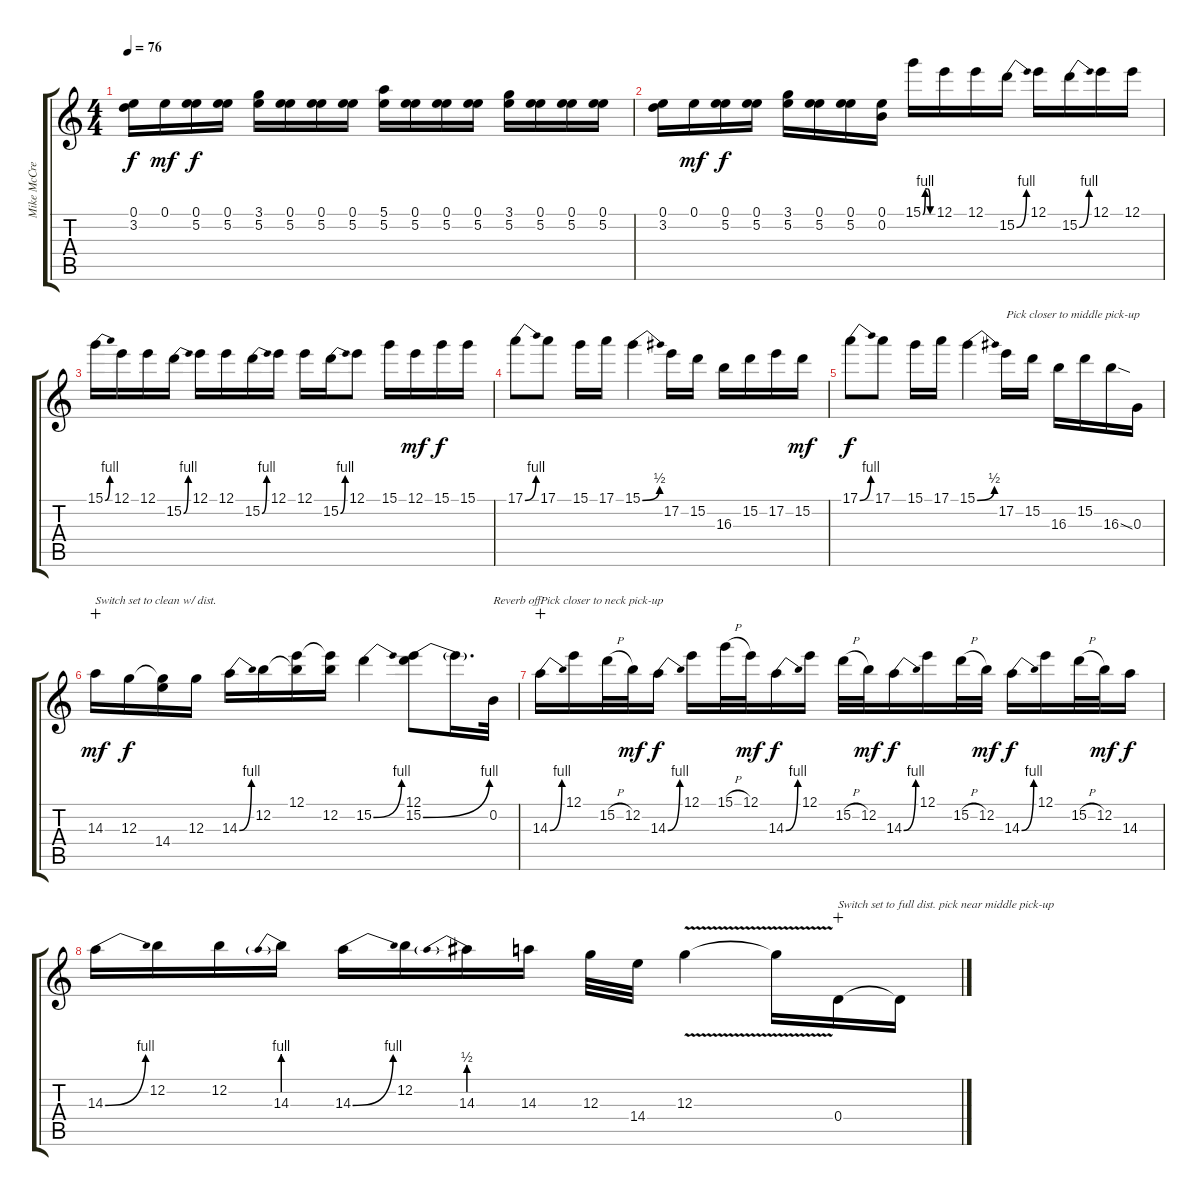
\track ("Mike McCready (Solo Overdub)" "Mike McCre") {instrument electricguitarjazz}
\staff {score tabs}
\tuning (E4 B3 G3 D3 A2 E2) {hide}
\ts (4 4)
\tempo 76
\clef g2
\ks c
(0.1 3.2).16{dy f} 0.1.16{dy mf} (0.1 5.2).16{dy f} (0.1 5.2).16 (3.1 5.2).16 (0.1 5.2).16 (0.1 5.2).16 (0.1 5.2).16 (5.1 5.2).16 (0.1 5.2).16 (0.1 5.2).16 (0.1 5.2).16 (3.1 5.2).16 (0.1 5.2).16 (0.1 5.2).16 (0.1 5.2).16 |
(0.1 3.2).16 0.1.16{dy mf} (0.1 5.2).16{dy f} (0.1 5.2).16 (3.1 5.2).16 (0.1 5.2).16 (0.1 5.2).16 (0.1 0.2).16 15.1{be (custom 0 0 15 4 30 4 45 0 60 0)}.16 12.1.16 12.1.16 15.2{be (bend 0 0 60 4)}.16 12.1.16 15.2{be (bend 0 0 60 4)}.16 12.1.16 12.1.16 |
15.1{be (bend 0 0 60 4)}.16 12.1.16 12.1.16 15.2{be (bend 0 0 60 4)}.16 12.1.16 12.1.16 15.2{be (bend 0 0 60 4)}.16 12.1.16 12.1.16 15.2{be (bend 0 0 60 4)}.16 12.1.8 15.1.16 12.1.16{dy mf} 15.1.16{dy f} 15.1.16 |
17.1{be (bend 0 0 60 4)}.8 17.1.8 15.1.16 17.1.16 15.1{be (bend 0 0 60 2)}.4 17.2.16 15.2.16 16.3.16 15.2.16 17.2.16 15.2.16{dy mf} |
17.1{be (bend 0 0 60 4)}.8{dy f} 17.1.8 15.1.16 17.1.16 15.1{be (bend 0 0 60 2)}.4 17.2.16{txt "Pick closer to middle pick-up"} 15.2.16 16.3.16 15.2.16 16.3{sod}.16 0.3.16 |
14.3.16{txt "Switch set to clean w/ dist." dy mf instrument electricguitarjazz wahc} 12.3.16{dy f} (12.3{t} 14.4).16 12.3.16 14.3{be (bend 0 0 60 4)}.16 12.2.16 (12.1 12.2{t}).16 (12.1{t} 12.2).16 15.2{be (bend 0 0 60 4)}.4 (12.1 15.2{be (bend 0 0 60 4)}).8 15.2{t}.16{d} 0.2.32{txt "Reverb off"} |
14.3{be (bend 0 0 60 4)}.16{txt "Pick closer to neck pick-up" wahc} 12.1.16 15.2{h}.32 12.2.32{dy mf} 14.3{be (bend 0 0 60 4)}.16{dy f} 12.1.16 15.1{h}.32 12.1.32{dy mf} 14.3{be (bend 0 0 60 4)}.16{dy f} 12.1.16 15.2{h}.32 12.2.32{dy mf} 14.3{be (bend 0 0 60 4)}.16{dy f} 12.1.16 15.2{h}.32 12.2.32{dy mf} 14.3{be (bend 0 0 60 4)}.16{dy f} 12.1.16 15.2{h}.32 12.2.32{dy mf} 14.3.16{dy f} |
14.3{be (bend 0 0 60 4)}.16 12.2.16 12.2.16 14.3{be (prebend 0 4 60 4)}.16 14.3{be (bend 0 0 60 4)}.16 12.2.16 14.3{be (prebend 0 2 60 2)}.16 14.3.16 12.3.32 14.4.32 12.3{v}.4 12.3{t}.16 0.4.16{txt "Switch set to full dist. pick near middle pick-up" instrument overdrivenguitar wahc} 0.4{t}.16
